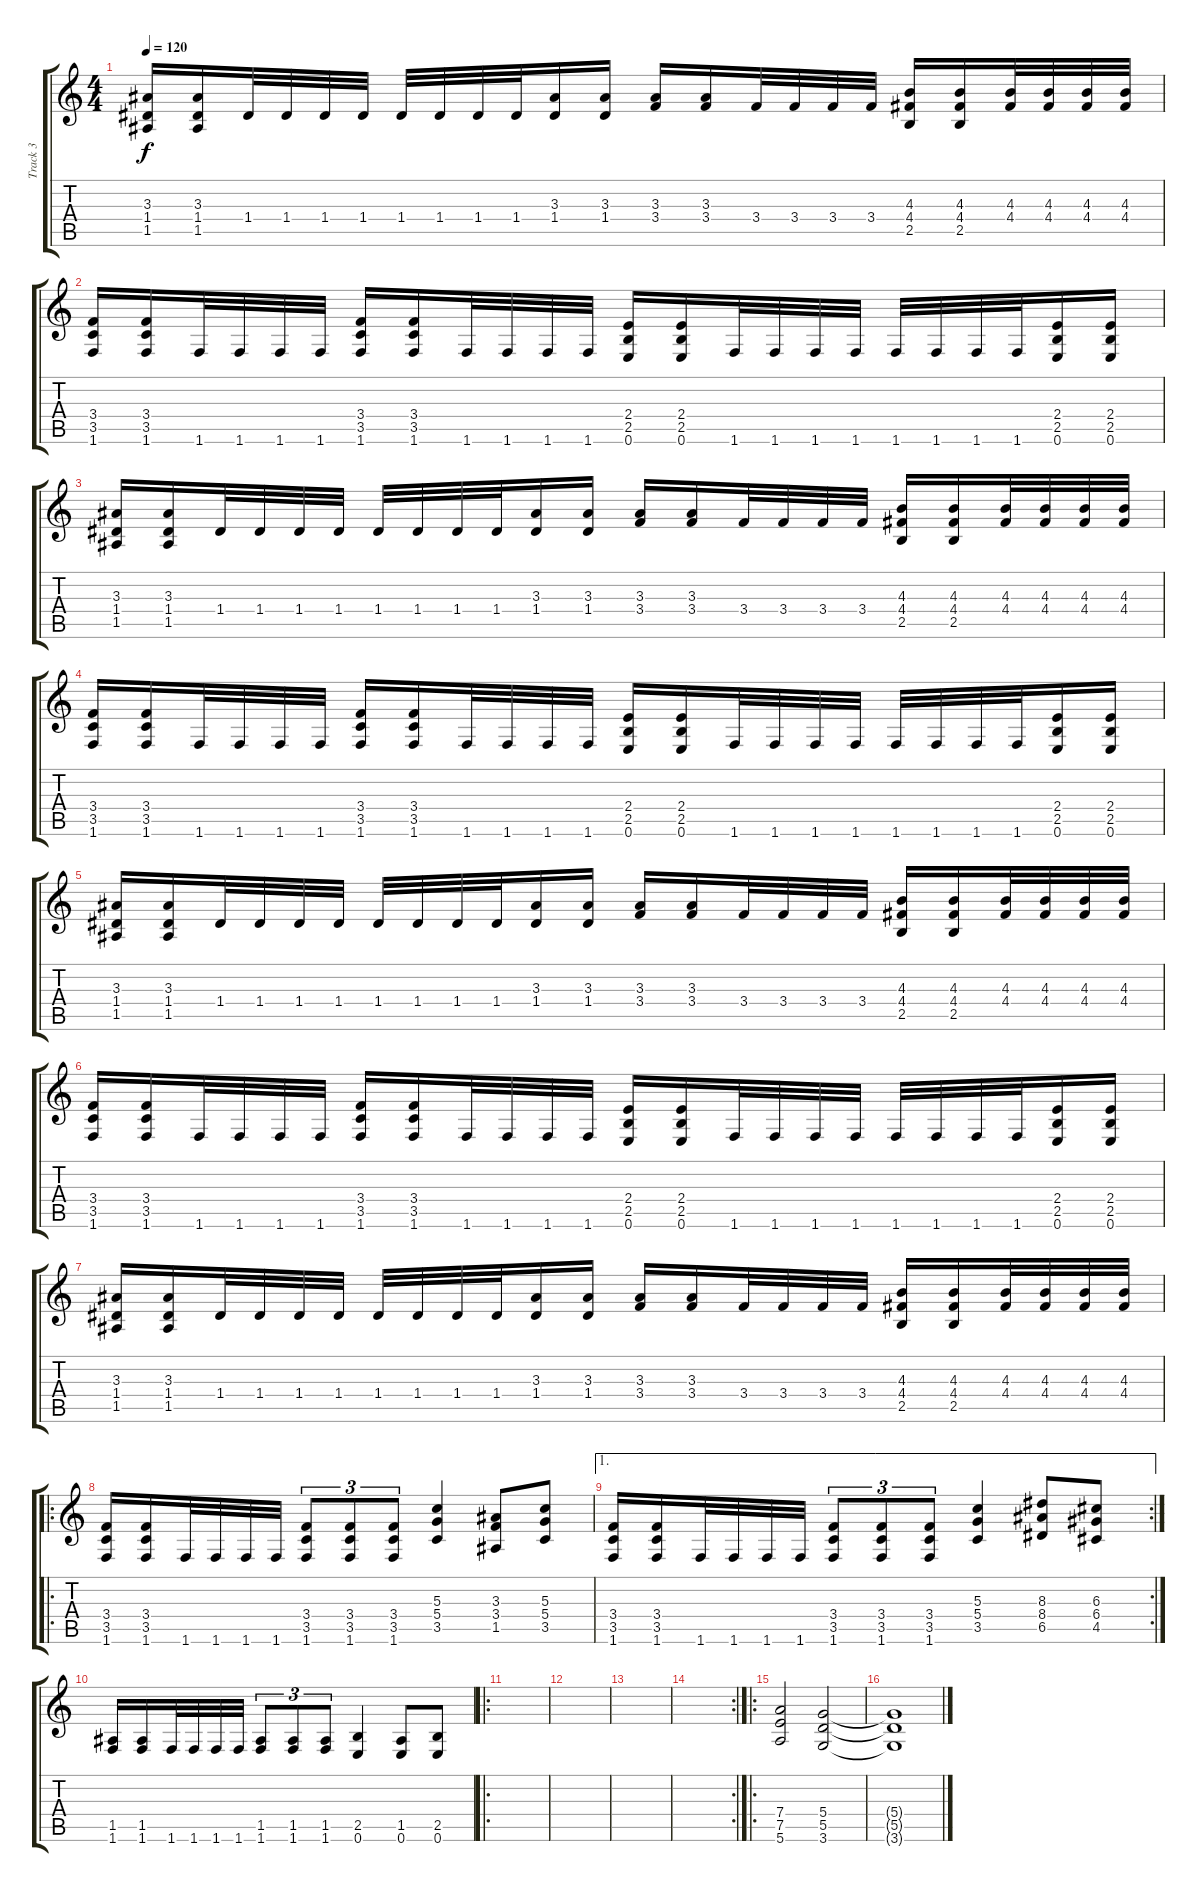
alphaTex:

\track ("Track 3" "Track 3") {instrument overdrivenguitar}
\staff {score tabs}
\tuning (E4 B3 G3 D3 A2 E2) {hide}
\ts (4 4)
\tempo 120
\clef g2
\ks c
(3.3 1.4 1.5).16{dy f} (3.3 1.4 1.5).16 1.4.32 1.4.32 1.4.32 1.4.32 1.4.32 1.4.32 1.4.32 1.4.32 (3.3 1.4).16 (3.3 1.4).16 (3.3 3.4).16 (3.3 3.4).16 3.4.32 3.4.32 3.4.32 3.4.32 (4.3 4.4 2.5).16 (4.3 4.4 2.5).16 (4.3 4.4).32 (4.3 4.4).32 (4.3 4.4).32 (4.3 4.4).32 |
(3.4 3.5 1.6).16 (3.4 3.5 1.6).16 1.6.32 1.6.32 1.6.32 1.6.32 (3.4 3.5 1.6).16 (3.4 3.5 1.6).16 1.6.32 1.6.32 1.6.32 1.6.32 (2.4 2.5 0.6).16 (2.4 2.5 0.6).16 1.6.32 1.6.32 1.6.32 1.6.32 1.6.32 1.6.32 1.6.32 1.6.32 (2.4 2.5 0.6).16 (2.4 2.5 0.6).16 |
(3.3 1.4 1.5).16 (3.3 1.4 1.5).16 1.4.32 1.4.32 1.4.32 1.4.32 1.4.32 1.4.32 1.4.32 1.4.32 (3.3 1.4).16 (3.3 1.4).16 (3.3 3.4).16 (3.3 3.4).16 3.4.32 3.4.32 3.4.32 3.4.32 (4.3 4.4 2.5).16 (4.3 4.4 2.5).16 (4.3 4.4).32 (4.3 4.4).32 (4.3 4.4).32 (4.3 4.4).32 |
(3.4 3.5 1.6).16 (3.4 3.5 1.6).16 1.6.32 1.6.32 1.6.32 1.6.32 (3.4 3.5 1.6).16 (3.4 3.5 1.6).16 1.6.32 1.6.32 1.6.32 1.6.32 (2.4 2.5 0.6).16 (2.4 2.5 0.6).16 1.6.32 1.6.32 1.6.32 1.6.32 1.6.32 1.6.32 1.6.32 1.6.32 (2.4 2.5 0.6).16 (2.4 2.5 0.6).16 |
(3.3 1.4 1.5).16 (3.3 1.4 1.5).16 1.4.32 1.4.32 1.4.32 1.4.32 1.4.32 1.4.32 1.4.32 1.4.32 (3.3 1.4).16 (3.3 1.4).16 (3.3 3.4).16 (3.3 3.4).16 3.4.32 3.4.32 3.4.32 3.4.32 (4.3 4.4 2.5).16 (4.3 4.4 2.5).16 (4.3 4.4).32 (4.3 4.4).32 (4.3 4.4).32 (4.3 4.4).32 |
(3.4 3.5 1.6).16 (3.4 3.5 1.6).16 1.6.32 1.6.32 1.6.32 1.6.32 (3.4 3.5 1.6).16 (3.4 3.5 1.6).16 1.6.32 1.6.32 1.6.32 1.6.32 (2.4 2.5 0.6).16 (2.4 2.5 0.6).16 1.6.32 1.6.32 1.6.32 1.6.32 1.6.32 1.6.32 1.6.32 1.6.32 (2.4 2.5 0.6).16 (2.4 2.5 0.6).16 |
(3.3 1.4 1.5).16 (3.3 1.4 1.5).16 1.4.32 1.4.32 1.4.32 1.4.32 1.4.32 1.4.32 1.4.32 1.4.32 (3.3 1.4).16 (3.3 1.4).16 (3.3 3.4).16 (3.3 3.4).16 3.4.32 3.4.32 3.4.32 3.4.32 (4.3 4.4 2.5).16 (4.3 4.4 2.5).16 (4.3 4.4).32 (4.3 4.4).32 (4.3 4.4).32 (4.3 4.4).32 |
\ro
(3.4 3.5 1.6).16 (3.4 3.5 1.6).16 1.6.32 1.6.32 1.6.32 1.6.32 (3.4 3.5 1.6).8{tu (3 2)} (3.4 3.5 1.6).8{tu (3 2)} (3.4 3.5 1.6).8{tu (3 2)} (5.3 5.4 3.5).4 (3.3 3.4 1.5).8 (5.3 5.4 3.5).8 |
\ae 1
\rc 2
(3.4 3.5 1.6).16 (3.4 3.5 1.6).16 1.6.32 1.6.32 1.6.32 1.6.32 (3.4 3.5 1.6).8{tu (3 2)} (3.4 3.5 1.6).8{tu (3 2)} (3.4 3.5 1.6).8{tu (3 2)} (5.3 5.4 3.5).4 (8.3 8.4 6.5).8 (6.3 6.4 4.5).8 |
(1.5 1.6).16 (1.5 1.6).16 1.6.32 1.6.32 1.6.32 1.6.32 (1.5 1.6).8{tu (3 2)} (1.5 1.6).8{tu (3 2)} (1.5 1.6).8{tu (3 2)} (2.5 0.6).4 (1.5 0.6).8 (2.5 0.6).8 |
\ro
|
|
|
\rc 2
|
\ro
(7.4 7.5 5.6).2{instrument distortionguitar} (5.4 5.5 3.6).2 |
(5.4{t} 5.5{t} 3.6{t}).1
